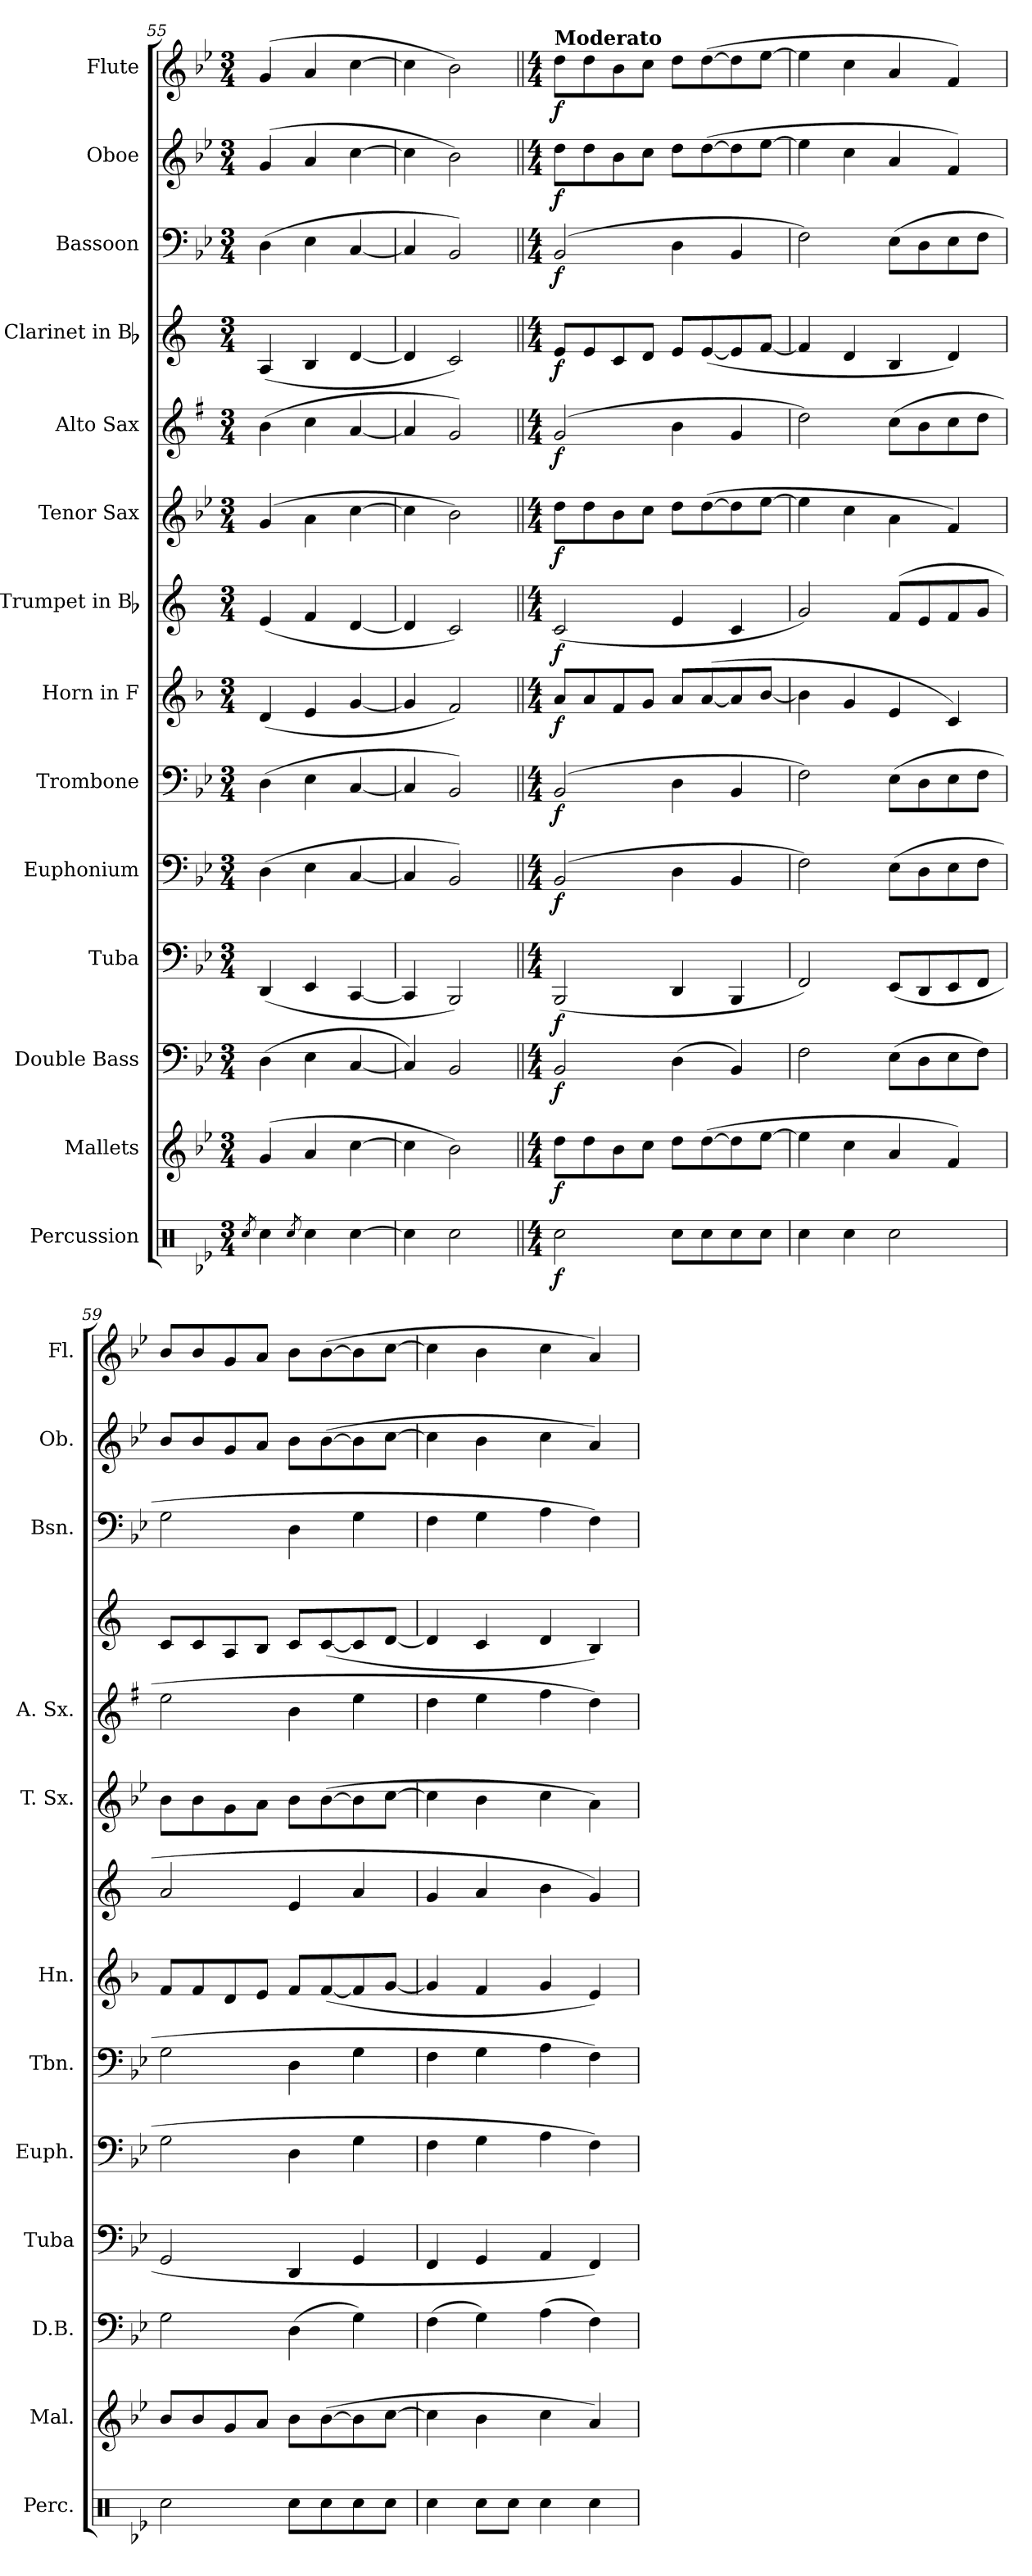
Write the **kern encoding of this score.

**kern	**dynam	**kern	**dynam	**kern	**dynam	**kern	**dynam	**kern	**dynam	**kern	**dynam	**kern	**dynam	**kern	**dynam	**kern	**dynam	**kern	**dynam	**kern	**dynam	**kern	**dynam	**kern	**dynam	**kern	**dynam
*part14	*part14	*part13	*part13	*part12	*part12	*part11	*part11	*part10	*part10	*part9	*part9	*part8	*part8	*part7	*part7	*part6	*part6	*part5	*part5	*part4	*part4	*part3	*part3	*part2	*part2	*part1	*part1
*staff14	*staff14	*staff13	*staff13	*staff12	*staff12	*staff11	*staff11	*staff10	*staff10	*staff9	*staff9	*staff8	*staff8	*staff7	*staff7	*staff6	*staff6	*staff5	*staff5	*staff4	*staff4	*staff3	*staff3	*staff2	*staff2	*staff1	*staff1
*I"Percussion	*	*I"Mallets	*	*I"Double Bass	*	*I"Tuba	*	*I"Euphonium	*	*I"Trombone	*	*I"Horn in F	*	*I"Trumpet in Bb	*	*I"Tenor Sax	*	*I"Alto Sax	*	*I"Clarinet in Bb	*	*I"Bassoon	*	*I"Oboe	*	*I"Flute	*
*I'Perc.	*	*I'Mal.	*	*I'D.B.	*	*I'Tuba	*	*I'Euph.	*	*I'Tbn.	*	*I'Hn.	*	*	*	*I'T. Sx.	*	*I'A. Sx.	*	*	*	*I'Bsn.	*	*I'Ob.	*	*I'Fl.	*
*clefX	*	*clefG2	*	*clefF4	*	*clefF4	*	*clefF4	*	*clefF4	*	*clefG2	*	*clefG2	*	*clefG2	*	*clefG2	*	*clefG2	*	*clefF4	*	*clefG2	*	*clefG2	*
*	*	*	*	*ITrd7c12	*	*	*	*	*	*	*	*ITrd4c7	*	*ITrd1c2	*	*ITrd8c14	*	*ITrd5c9	*	*ITrd1c2	*	*	*	*	*	*	*
*k[b-e-]	*	*k[b-e-]	*	*k[b-e-]	*	*k[b-e-]	*	*k[b-e-]	*	*k[b-e-]	*	*k[b-e-]	*	*k[b-e-]	*	*k[b-e-]	*	*k[b-e-]	*	*k[b-e-]	*	*k[b-e-]	*	*k[b-e-]	*	*k[b-e-]	*
*B-:	*	*B-:	*	*B-:	*	*B-:	*	*B-:	*	*B-:	*	*B-:	*	*B-:	*	*B-:	*	*B-:	*	*B-:	*	*B-:	*	*B-:	*	*B-:	*
*M3/4	*	*M3/4	*	*M3/4	*	*M3/4	*	*M3/4	*	*M3/4	*	*M3/4	*	*M3/4	*	*M3/4	*	*M3/4	*	*M3/4	*	*M3/4	*	*M3/4	*	*M3/4	*
=55	=55	=55	=55	=55	=55	=55	=55	=55	=55	=55	=55	=55	=55	=55	=55	=55	=55	=55	=55	=55	=55	=55	=55	=55	=55	=55	=55
8qRcc/	.	.	.	.	.	.	.	.	.	.	.	.	.	.	.	.	.	.	.	.	.	.	.	.	.	.	.
4Rcc\	.	(4g/	.	(>4DD\	.	(<4DD/	.	(>4D\	.	(>4D\	.	(<4G/	.	(<4d/	.	(4G/	.	(>4d\	.	(<4G/	.	(>4D\	.	(4g/	.	(4g/	.
8qRcc/	.	.	.	.	.	.	.	.	.	.	.	.	.	.	.	.	.	.	.	.	.	.	.	.	.	.	.
4Rcc\	.	4a/	.	4EE-\	.	4EE-/	.	4E-\	.	4E-\	.	4A/	.	4e-/	.	4A\	.	4e-\	.	4A/	.	4E-\	.	4a/	.	4a/	.
[4Rcc\	.	[4cc\	.	[4CC/	.	[4CC/	.	[4C/	.	[4C/	.	[4c/	.	[4c/	.	[4c\	.	[4c/	.	[4c/	.	[4C/	.	[4cc\	.	[4cc\	.
=56	=56	=56	=56	=56	=56	=56	=56	=56	=56	=56	=56	=56	=56	=56	=56	=56	=56	=56	=56	=56	=56	=56	=56	=56	=56	=56	=56
4Rcc\]	.	4cc\]	.	4CC/])	.	4CC/]	.	4C/]	.	4C/]	.	4c/]	.	4c/]	.	4c\]	.	4c/]	.	4c/]	.	4C/]	.	4cc\]	.	4cc\]	.
2Rcc\	.	2b-\)	.	2BBB-/	.	2BBB-/)	.	2BB-/)	.	2BB-/)	.	2B-/)	.	2B-/)	.	2B-\)	.	2B-/)	.	2B-/)	.	2BB-/)	.	2b-\)	.	2b-\)	.
!!LO:PB:g=z
=57||	=57||	=57||	=57||	=57||	=57||	=57||	=57||	=57||	=57||	=57||	=57||	=57||	=57||	=57||	=57||	=57||	=57||	=57||	=57||	=57||	=57||	=57||	=57||	=57||	=57||	=57||	=57||
*M4/4	*	*M4/4	*	*M4/4	*	*M4/4	*	*M4/4	*	*M4/4	*	*M4/4	*	*M4/4	*	*M4/4	*	*M4/4	*	*M4/4	*	*M4/4	*	*M4/4	*	*M4/4	*
*	*	*	*	*	*	*	*	*	*	*	*	*	*	*	*	*	*	*	*	*	*	*	*	*	*	*MM100	*
!	!	!	!	!	!	!	!	!	!	!	!	!	!	!	!	!	!	!	!	!	!	!	!	!	!	!LO:TX:a:B:t=Moderato	!
!	!LO:DY:b	!	!LO:DY:b	!	!LO:DY:b	!	!LO:DY:b	!	!LO:DY:b	!	!LO:DY:b	!	!LO:DY:b	!	!LO:DY:b	!	!LO:DY:b	!	!LO:DY:b	!	!LO:DY:b	!	!LO:DY:b	!	!LO:DY:b	!	!LO:DY:b
2Rcc\	f	8dd\L	f	2BBB-/	f	(<2BBB-/	f	(2BB-/	f	(2BB-/	f	8d/L	f	(<2B-/	f	8d\L	f	(2B-/	f	8d/L	f	(2BB-/	f	8dd\L	f	8dd\L	f
.	.	8dd\	.	.	.	.	.	.	.	.	.	8d/	.	.	.	8d\	.	.	.	8d/	.	.	.	8dd\	.	8dd\	.
.	.	8b-\	.	.	.	.	.	.	.	.	.	8B-/	.	.	.	8B-\	.	.	.	8B-/	.	.	.	8b-\	.	8b-\	.
.	.	8cc\J	.	.	.	.	.	.	.	.	.	8c/J	.	.	.	8c\J	.	.	.	8c/J	.	.	.	8cc\J	.	8cc\J	.
8Rcc\L	.	8dd\L	.	(>4DD\	.	4DD/	.	4D\	.	4D\	.	8d/L	.	4d/	.	8d\L	.	4d\	.	8d/L	.	4D\	.	8dd\L	.	8dd\L	.
8Rcc\	.	(>[8dd\	.	.	.	.	.	.	.	.	.	(>[8d/	.	.	.	(>[8d\	.	.	.	(<[8d/	.	.	.	(>[8dd\	.	(>[8dd\	.
8Rcc\	.	8dd\]	.	4BBB-/)	.	4BBB-/	.	4BB-/	.	4BB-/	.	8d/]	.	4B-/	.	8d\]	.	4B-/	.	8d/]	.	4BB-/	.	8dd\]	.	8dd\]	.
8Rcc\J	.	[8ee-\J	.	.	.	.	.	.	.	.	.	[8e-/J	.	.	.	[8e-\J	.	.	.	[8e-/J	.	.	.	[8ee-\J	.	[8ee-\J	.
=58	=58	=58	=58	=58	=58	=58	=58	=58	=58	=58	=58	=58	=58	=58	=58	=58	=58	=58	=58	=58	=58	=58	=58	=58	=58	=58	=58
4Rcc\	.	4ee-\]	.	2FF\	.	2FF/)	.	2F\)	.	2F\)	.	4e-\]	.	2f/)	.	4e-\]	.	2f\)	.	4e-/]	.	2F\)	.	4ee-\]	.	4ee-\]	.
4Rcc\	.	4cc\	.	.	.	.	.	.	.	.	.	4c/	.	.	.	4c\	.	.	.	4c/	.	.	.	4cc\	.	4cc\	.
2Rcc\	.	4a/	.	(>8EE-\L	.	(<8EE-/L	.	(>8E-\L	.	(>8E-\L	.	4A/	.	(>8e-/L	.	4A\	.	(>8e-\L	.	4A/	.	(>8E-\L	.	4a/	.	4a/	.
.	.	.	.	8DD\	.	8DD/	.	8D\	.	8D\	.	.	.	8d/	.	.	.	8d\	.	.	.	8D\	.	.	.	.	.
.	.	4f/)	.	8EE-\	.	8EE-/	.	8E-\	.	8E-\	.	4F/)	.	8e-/	.	4F/)	.	8e-\	.	4c/)	.	8E-\	.	4f/)	.	4f/)	.
.	.	.	.	8FF\J)	.	8FF/J	.	8F\J	.	8F\J	.	.	.	8f/J	.	.	.	8f\J	.	.	.	8F\J	.	.	.	.	.
=59	=59	=59	=59	=59	=59	=59	=59	=59	=59	=59	=59	=59	=59	=59	=59	=59	=59	=59	=59	=59	=59	=59	=59	=59	=59	=59	=59
2Rcc\	.	8b-/L	.	2GG\	.	2GG/	.	2G\	.	2G\	.	8B-/L	.	2g/	.	8B-\L	.	2g\	.	8B-/L	.	2G\	.	8b-/L	.	8b-/L	.
.	.	8b-/	.	.	.	.	.	.	.	.	.	8B-/	.	.	.	8B-\	.	.	.	8B-/	.	.	.	8b-/	.	8b-/	.
.	.	8g/	.	.	.	.	.	.	.	.	.	8G/	.	.	.	8G\	.	.	.	8G/	.	.	.	8g/	.	8g/	.
.	.	8a/J	.	.	.	.	.	.	.	.	.	8A/J	.	.	.	8A\J	.	.	.	8A/J	.	.	.	8a/J	.	8a/J	.
8Rcc\L	.	8b-\L	.	(>4DD\	.	4DD/	.	4D\	.	4D\	.	8B-/L	.	4d/	.	8B-\L	.	4d\	.	8B-/L	.	4D\	.	8b-\L	.	8b-\L	.
8Rcc\	.	(>[8b-\	.	.	.	.	.	.	.	.	.	(<[8B-/	.	.	.	(>[8B-\	.	.	.	(<[8B-/	.	.	.	(>[8b-\	.	(>[8b-\	.
8Rcc\	.	8b-\]	.	4GG\)	.	4GG/	.	4G\	.	4G\	.	8B-/]	.	4g/	.	8B-\]	.	4g\	.	8B-/]	.	4G\	.	8b-\]	.	8b-\]	.
8Rcc\J	.	[8cc\J	.	.	.	.	.	.	.	.	.	[8c/J	.	.	.	[8c\J	.	.	.	[8c/J	.	.	.	[8cc\J	.	[8cc\J	.
=60	=60	=60	=60	=60	=60	=60	=60	=60	=60	=60	=60	=60	=60	=60	=60	=60	=60	=60	=60	=60	=60	=60	=60	=60	=60	=60	=60
4Rcc\	.	4cc\]	.	(>4FF\	.	4FF/	.	4F\	.	4F\	.	4c/]	.	4f/	.	4c\]	.	4f\	.	4c/]	.	4F\	.	4cc\]	.	4cc\]	.
8Rcc\L	.	4b-\	.	4GG\)	.	4GG/	.	4G\	.	4G\	.	4B-/	.	4g/	.	4B-\	.	4g\	.	4B-/	.	4G\	.	4b-\	.	4b-\	.
8Rcc\J	.	.	.	.	.	.	.	.	.	.	.	.	.	.	.	.	.	.	.	.	.	.	.	.	.	.	.
4Rcc\	.	4cc\	.	(>4AA\	.	4AA/	.	4A\	.	4A\	.	4c/	.	4a\	.	4c\	.	4a\	.	4c/	.	4A\	.	4cc\	.	4cc\	.
4Rcc\	.	4a/)	.	4FF\)	.	4FF/)	.	4F\)	.	4F\)	.	4A/)	.	4f/)	.	4A\)	.	4f\)	.	4A/)	.	4F\)	.	4a/)	.	4a/)	.
=	=	=	=	=	=	=	=	=	=	=	=	=	=	=	=	=	=	=	=	=	=	=	=	=	=	=	=
*-	*-	*-	*-	*-	*-	*-	*-	*-	*-	*-	*-	*-	*-	*-	*-	*-	*-	*-	*-	*-	*-	*-	*-	*-	*-	*-	*-
